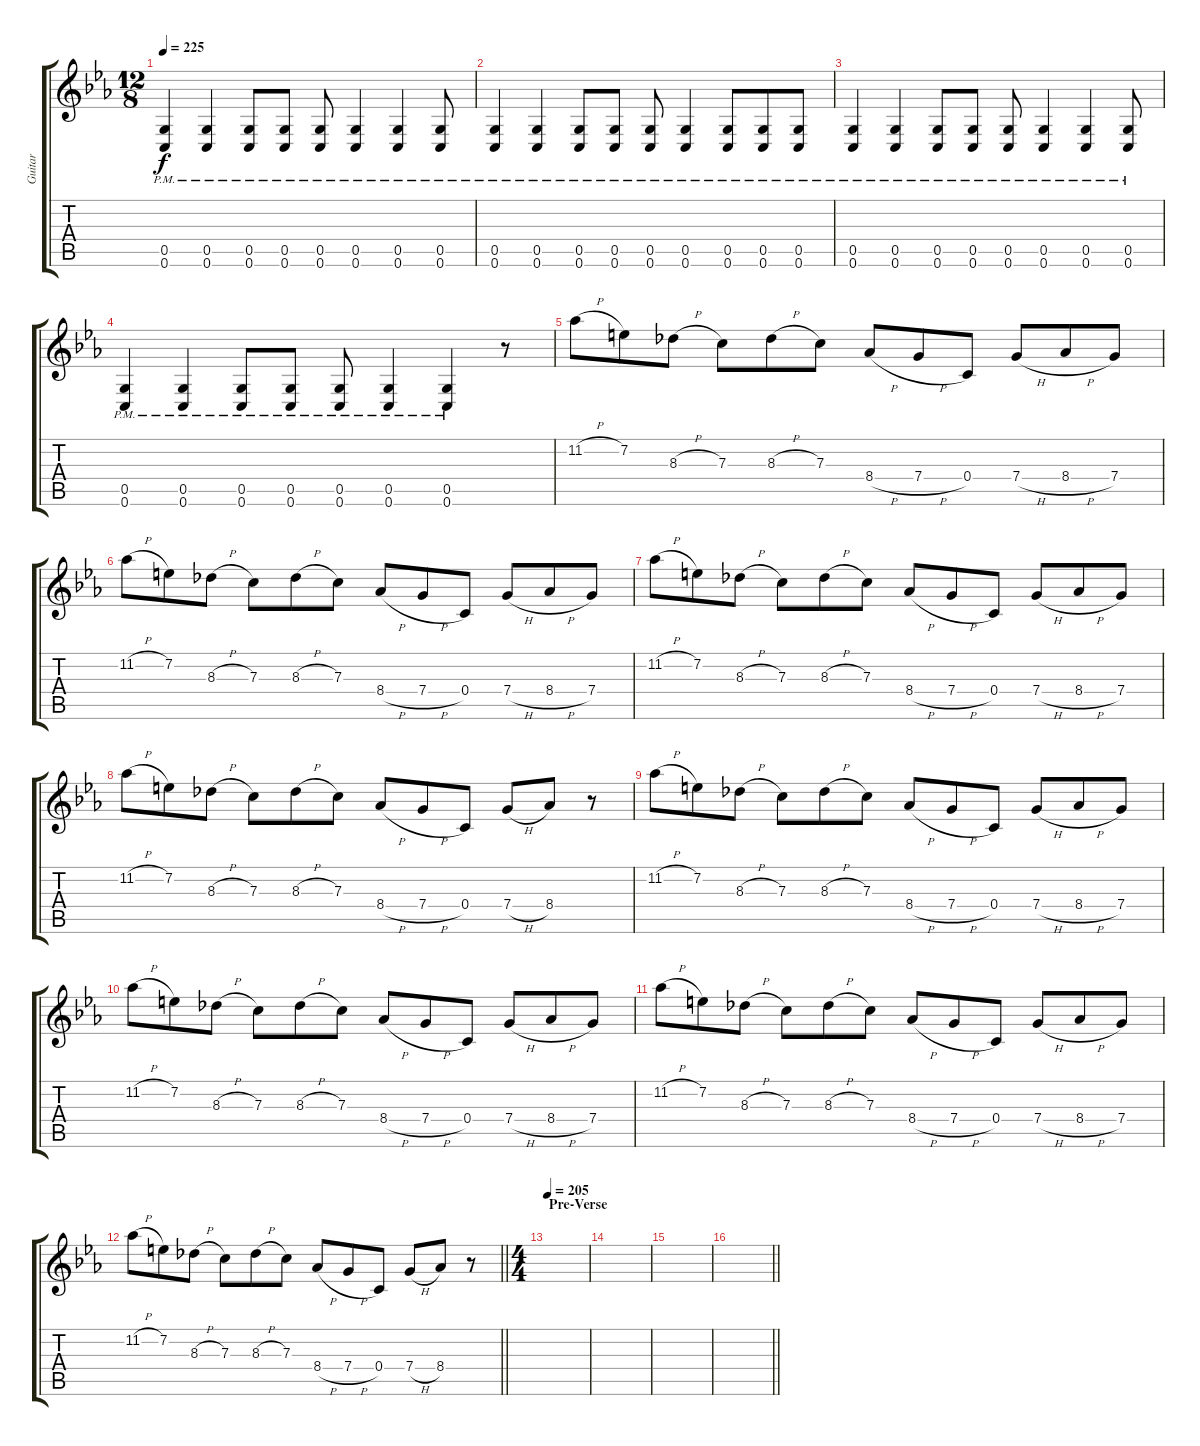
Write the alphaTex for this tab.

\track ("Guitar" "Guitar") {instrument distortionguitar}
\staff {score tabs}
\tuning (D4 A3 F3 C3 G2 C2) {hide}
\ts (12 8)
\tempo 225
\clef g2
\ks cminor
(0.5{pm} 0.6{pm}).4{dy f} (0.5{pm} 0.6{pm}).4 (0.5{pm} 0.6{pm}).8 (0.5{pm} 0.6{pm}).8 (0.5{pm} 0.6{pm}).8 (0.5{pm} 0.6{pm}).4 (0.5{pm} 0.6{pm}).4 (0.5{pm} 0.6{pm}).8 |
(0.5{pm} 0.6{pm}).4 (0.5{pm} 0.6{pm}).4 (0.5{pm} 0.6{pm}).8 (0.5{pm} 0.6{pm}).8 (0.5{pm} 0.6{pm}).8 (0.5{pm} 0.6{pm}).4 (0.5{pm} 0.6{pm}).8 (0.5{pm} 0.6{pm}).8 (0.5{pm} 0.6{pm}).8 |
(0.5{pm} 0.6{pm}).4 (0.5{pm} 0.6{pm}).4 (0.5{pm} 0.6{pm}).8 (0.5{pm} 0.6{pm}).8 (0.5{pm} 0.6{pm}).8 (0.5{pm} 0.6{pm}).4 (0.5{pm} 0.6{pm}).4 (0.5{pm} 0.6{pm}).8 |
(0.5{pm} 0.6{pm}).4 (0.5{pm} 0.6{pm}).4 (0.5{pm} 0.6{pm}).8 (0.5{pm} 0.6{pm}).8 (0.5{pm} 0.6{pm}).8 (0.5{pm} 0.6{pm}).4 (0.5{pm} 0.6{pm}).4 r.8 |
11.2{h}.8 7.2.8 8.3{h}.8 7.3.8 8.3{h}.8 7.3.8 8.4{h}.8 7.4{h}.8 0.4.8 7.4{h}.8 8.4{h}.8 7.4.8 |
11.2{h}.8 7.2.8 8.3{h}.8 7.3.8 8.3{h}.8 7.3.8 8.4{h}.8 7.4{h}.8 0.4.8 7.4{h}.8 8.4{h}.8 7.4.8 |
11.2{h}.8 7.2.8 8.3{h}.8 7.3.8 8.3{h}.8 7.3.8 8.4{h}.8 7.4{h}.8 0.4.8 7.4{h}.8 8.4{h}.8 7.4.8 |
11.2{h}.8 7.2.8 8.3{h}.8 7.3.8 8.3{h}.8 7.3.8 8.4{h}.8 7.4{h}.8 0.4.8 7.4{h}.8 8.4.8 r.8 |
11.2{h}.8 7.2.8 8.3{h}.8 7.3.8 8.3{h}.8 7.3.8 8.4{h}.8 7.4{h}.8 0.4.8 7.4{h}.8 8.4{h}.8 7.4.8 |
11.2{h}.8 7.2.8 8.3{h}.8 7.3.8 8.3{h}.8 7.3.8 8.4{h}.8 7.4{h}.8 0.4.8 7.4{h}.8 8.4{h}.8 7.4.8 |
11.2{h}.8 7.2.8 8.3{h}.8 7.3.8 8.3{h}.8 7.3.8 8.4{h}.8 7.4{h}.8 0.4.8 7.4{h}.8 8.4{h}.8 7.4.8 |
\barLineRight lightlight
11.2{h}.8 7.2.8 8.3{h}.8 7.3.8 8.3{h}.8 7.3.8 8.4{h}.8 7.4{h}.8 0.4.8 7.4{h}.8 8.4.8 r.8 |
\ts (4 4)
\section ("" "Pre-Verse")
\tempo 205
|
|
|
\barLineRight lightlight
